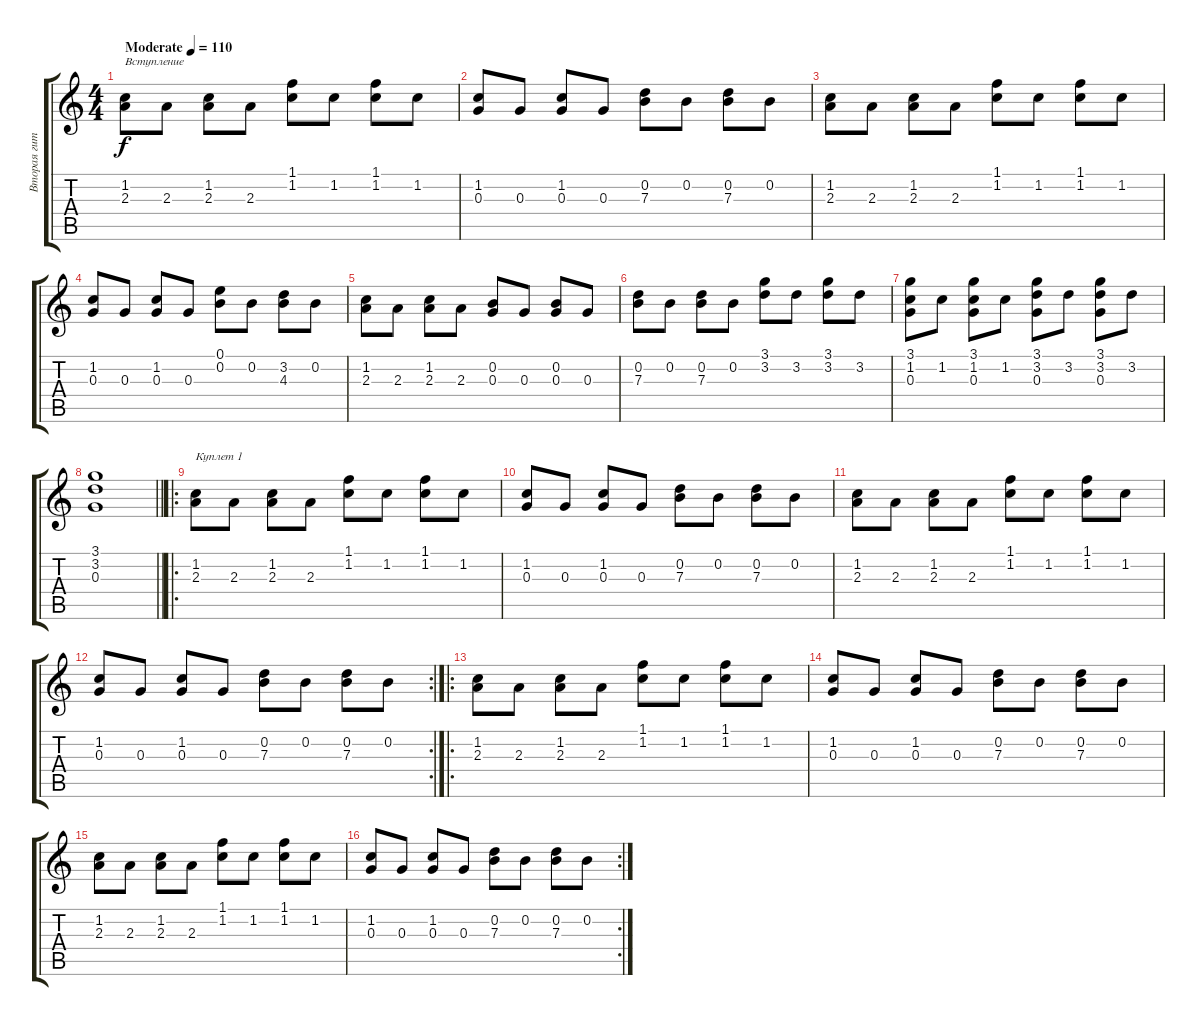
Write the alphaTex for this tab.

\track ("Вторая гитара" "Вторая гит") {instrument acousticguitarnylon}
\staff {score tabs}
\tuning (E4 B3 G3 D3 A2 E2) {hide}
\ts (4 4)
\tempo (110 "Moderate")
\clef g2
\ks c
(1.2 2.3).8{txt "Вступление" dy f instrument acousticguitarnylon} 2.3.8 (1.2 2.3).8 2.3.8 (1.1 1.2).8 1.2.8 (1.1 1.2).8 1.2.8 |
(1.2 0.3).8 0.3.8 (1.2 0.3).8 0.3.8 (0.2 7.3).8 0.2.8 (0.2 7.3).8 0.2.8 |
(1.2 2.3).8 2.3.8 (1.2 2.3).8 2.3.8 (1.1 1.2).8 1.2.8 (1.1 1.2).8 1.2.8 |
(1.2 0.3).8 0.3.8 (1.2 0.3).8 0.3.8 (0.1 0.2).8 0.2.8 (3.2 4.3).8 0.2.8 |
(1.2 2.3).8 2.3.8 (1.2 2.3).8 2.3.8 (0.2 0.3).8 0.3.8 (0.2 0.3).8 0.3.8 |
(0.2 7.3).8 0.2.8 (0.2 7.3).8 0.2.8 (3.1 3.2).8 3.2.8 (3.1 3.2).8 3.2.8 |
(3.1 1.2 0.3).8 1.2.8 (3.1 1.2 0.3).8 1.2.8 (3.1 3.2 0.3).8 3.2.8 (3.1 3.2 0.3).8 3.2.8 |
\barLineRight lightlight
(3.1 3.2 0.3).1 |
\ro
(1.2 2.3).8{txt "Куплет 1"} 2.3.8 (1.2 2.3).8 2.3.8 (1.1 1.2).8 1.2.8 (1.1 1.2).8 1.2.8 |
(1.2 0.3).8 0.3.8 (1.2 0.3).8 0.3.8 (0.2 7.3).8 0.2.8 (0.2 7.3).8 0.2.8 |
(1.2 2.3).8 2.3.8 (1.2 2.3).8 2.3.8 (1.1 1.2).8 1.2.8 (1.1 1.2).8 1.2.8 |
\rc 2
(1.2 0.3).8 0.3.8 (1.2 0.3).8 0.3.8 (0.2 7.3).8 0.2.8 (0.2 7.3).8 0.2.8 |
\ro
(1.2 2.3).8 2.3.8 (1.2 2.3).8 2.3.8 (1.1 1.2).8 1.2.8 (1.1 1.2).8 1.2.8 |
(1.2 0.3).8 0.3.8 (1.2 0.3).8 0.3.8 (0.2 7.3).8 0.2.8 (0.2 7.3).8 0.2.8 |
(1.2 2.3).8 2.3.8 (1.2 2.3).8 2.3.8 (1.1 1.2).8 1.2.8 (1.1 1.2).8 1.2.8 |
\rc 2
(1.2 0.3).8 0.3.8 (1.2 0.3).8 0.3.8 (0.2 7.3).8 0.2.8 (0.2 7.3).8 0.2.8
